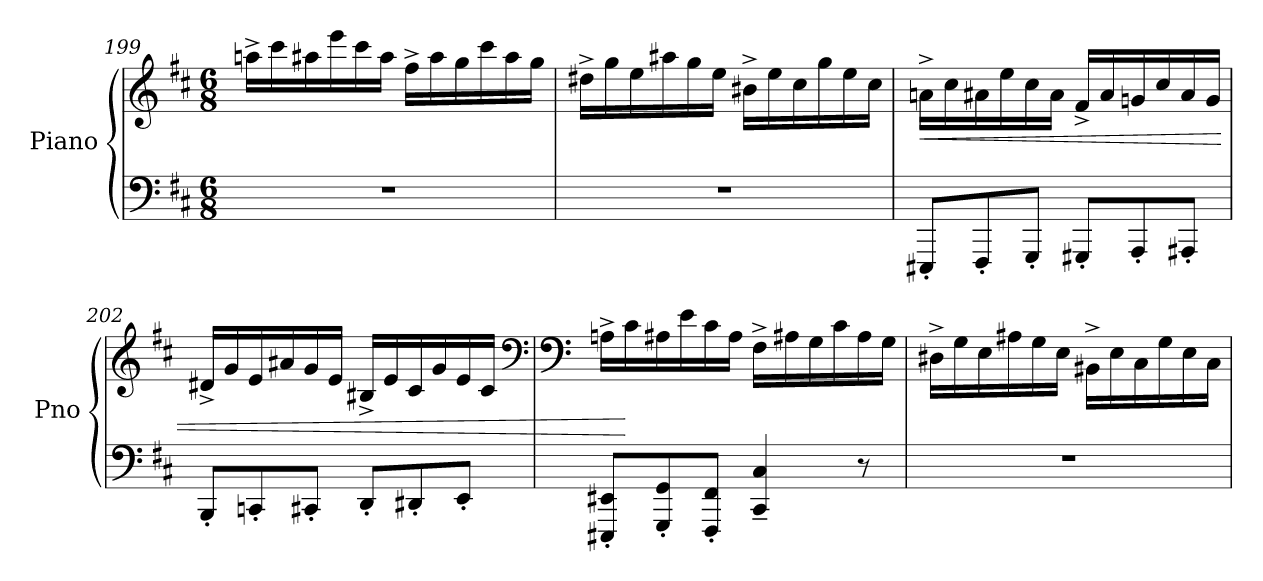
**kern	**kern	**dynam
*part1	*part1	*part1
*staff2	*staff1	*staff1/2
*I"Piano	*	*
*I'Pno	*	*
*clefF4	*clefG2	*
*k[f#c#]	*k[f#c#]	*
*D:	*D:	*
*M6/8	*M6/8	*
=199	=199	=199
2.r	16aan^\LL	.
.	16ccc#\	.
.	16aa#X\	.
.	16eee\	.
.	16ccc#\	.
.	16aa#\JJ	.
.	16ff#^\LL	.
.	16aa#\	.
.	16gg\	.
.	16ccc#\	.
.	16aa#\	.
.	16gg\JJ	.
!!LO:PB:g=z
=200	=200	=200
2.r	16dd#X^\LL	.
.	16gg\	.
.	16ee\	.
.	16aa#X\	.
.	16gg\	.
.	16ee\JJ	.
.	16b#X^\LL	.
.	16ee\	.
.	16cc#\	.
.	16gg\	.
.	16ee\	.
.	16cc#\JJ	.
=201	=201	=201
!	!	!LO:HP:b
8EEE#X'/L	16an^\LL	<
.	16cc#\	.
8FFF#'/	16a#X\	.
.	16ee\	.
8GGG'/J	16cc#\	.
.	16a#\JJ	.
8GGG#X'/L	16f#^/LL	.
.	16a#/	.
8AAA'/	16gn/	.
.	16cc#/	.
8AAA#X'/J	16a#/	.
.	16g/JJ	.
=202	=202	=202
8BBB'/L	16d#X^/LL	.
.	16g/	.
8CCn'/	16e/	.
.	16a#X/	.
8CC#X'/J	16g/	.
.	16e/JJ	.
8DD'/L	16B#X^/LL	.
.	16e/	.
8DD#X'/	16c#/	.
.	16g/	.
8EE'/J	16e/	.
.	16c#/JJ	.
*	*clefF4	*
!!LO:LB:g=z
=203	=203	=203
*	*clefF4	*
8EEE#X/' 8EE#X/'L	16An^\LL	.
.	16c#\	[
8GGG/' 8GG/'	16A#X\	.
.	16e\	.
8FFF#/' 8FF#/'J	16c#\	.
.	16A#\JJ	.
4CC#/~ 4C#/~	16F#^\LL	.
.	16A#X\	.
.	16G\	.
.	16c#\	.
8r	16A#\	.
.	16G\JJ	.
=204	=204	=204
2.r	16D#X^\LL	.
.	16G\	.
.	16E\	.
.	16A#X\	.
.	16G\	.
.	16E\JJ	.
.	16BB#X^\LL	.
.	16E\	.
.	16C#\	.
.	16G\	.
.	16E\	.
.	16C#\JJ	.
=	=	=
*-	*-	*-
